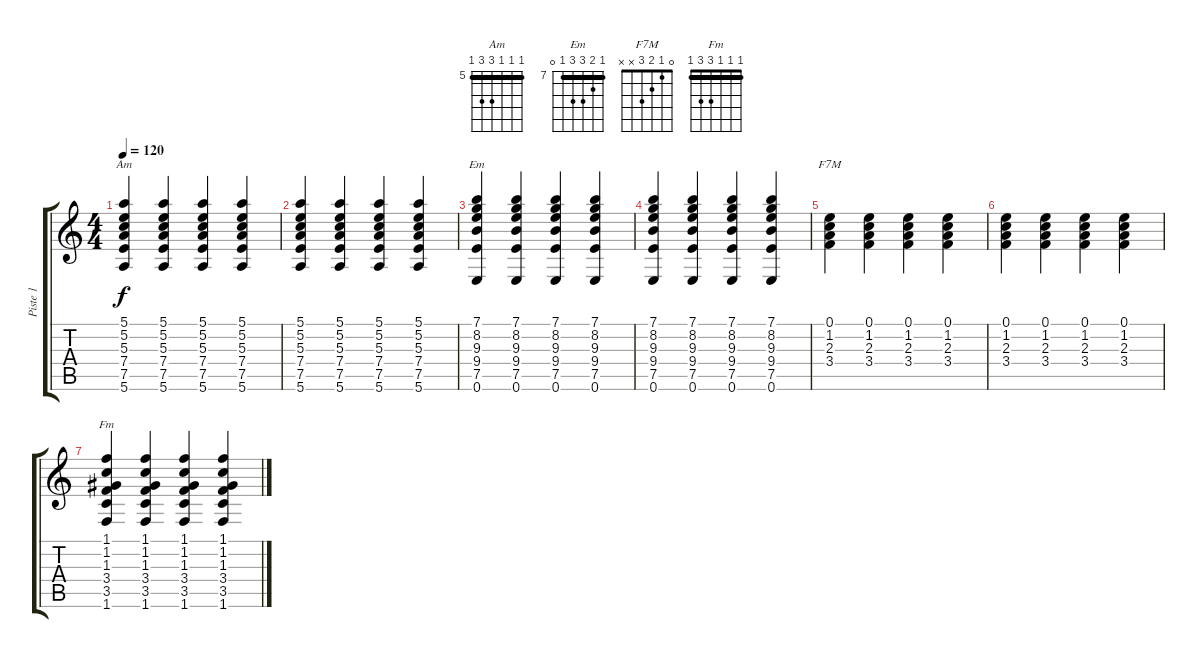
\track ("Piste 1" "Piste 1") {instrument acousticguitarsteel}
\staff {score tabs}
\tuning (E4 B3 G3 D3 A2 E2) {hide}
\chord ("Am" 5 5 5 7 7 5) {firstfret 5 barre 5}
\chord ("Em" 7 8 9 9 7 0) {firstfret 7 barre 7}
\chord ("F7M" 0 1 2 3 x x)
\chord ("Fm" 1 1 1 3 3 1) {barre 1}
\ts (4 4)
\tempo 120
\clef g2
\ks c
(5.1 5.2 5.3 7.4 7.5 5.6).4{ch "Am" dy f} (5.1 5.2 5.3 7.4 7.5 5.6).4 (5.1 5.2 5.3 7.4 7.5 5.6).4 (5.1 5.2 5.3 7.4 7.5 5.6).4 |
(5.1 5.2 5.3 7.4 7.5 5.6).4 (5.1 5.2 5.3 7.4 7.5 5.6).4 (5.1 5.2 5.3 7.4 7.5 5.6).4 (5.1 5.2 5.3 7.4 7.5 5.6).4 |
(7.1 8.2 9.3 9.4 7.5 0.6).4{ch "Em"} (7.1 8.2 9.3 9.4 7.5 0.6).4 (7.1 8.2 9.3 9.4 7.5 0.6).4 (7.1 8.2 9.3 9.4 7.5 0.6).4 |
(7.1 8.2 9.3 9.4 7.5 0.6).4 (7.1 8.2 9.3 9.4 7.5 0.6).4 (7.1 8.2 9.3 9.4 7.5 0.6).4 (7.1 8.2 9.3 9.4 7.5 0.6).4 |
(0.1 1.2 2.3 3.4).4{ch "F7M"} (0.1 1.2 2.3 3.4).4 (0.1 1.2 2.3 3.4).4 (0.1 1.2 2.3 3.4).4 |
(0.1 1.2 2.3 3.4).4 (0.1 1.2 2.3 3.4).4 (0.1 1.2 2.3 3.4).4 (0.1 1.2 2.3 3.4).4 |
(1.1 1.2 1.3 3.4 3.5 1.6).4{ch "Fm"} (1.1 1.2 1.3 3.4 3.5 1.6).4 (1.1 1.2 1.3 3.4 3.5 1.6).4 (1.1 1.2 1.3 3.4 3.5 1.6).4
